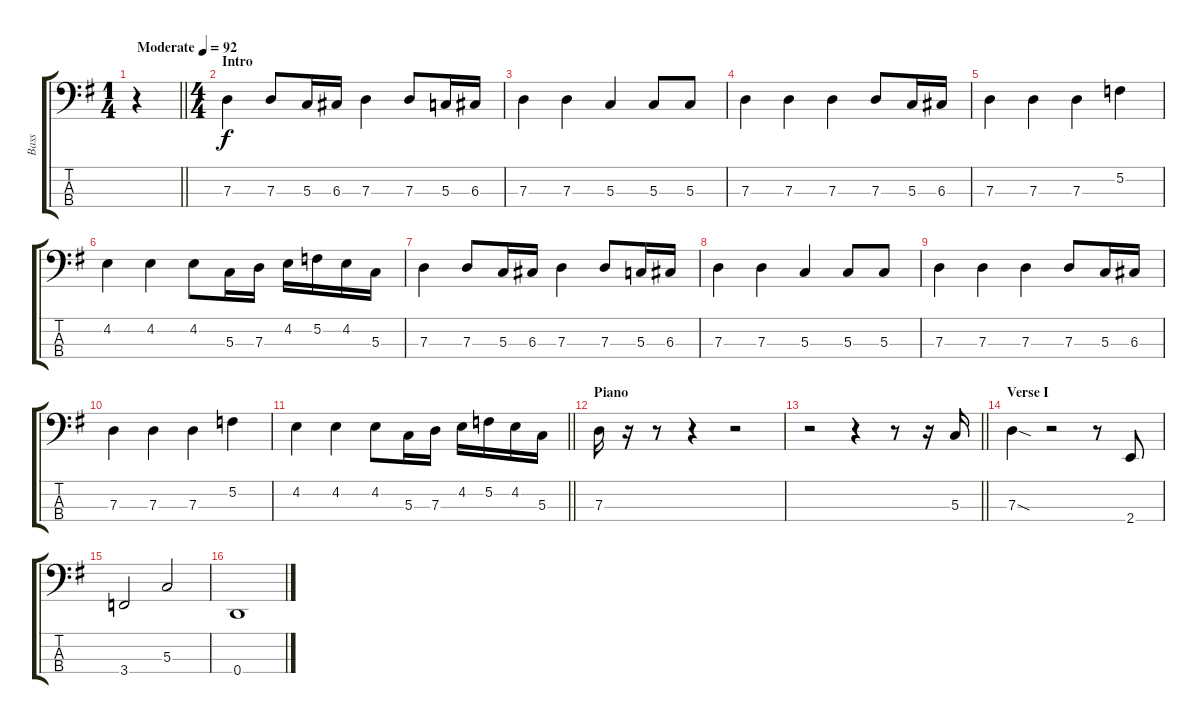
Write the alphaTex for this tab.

\track ("Bass" "Bass") {instrument electricbassfinger}
\staff {score tabs}
\tuning (F2 C2 G1 D1) {hide}
\ts (1 4)
\tempo (92 "Moderate")
\clef f4
\barLineRight lightlight
\ks eminor
r.4{dy f instrument electricbassfinger} |
\ts (4 4)
\section ("" "Intro")
7.3.4 7.3.8 5.3.16 6.3.16 7.3.4 7.3.8 5.3.16 6.3.16 |
7.3.4 7.3.4 5.3.4 5.3.8 5.3.8 |
7.3.4 7.3.4 7.3.4 7.3.8 5.3.16 6.3.16 |
7.3.4 7.3.4 7.3.4 5.2.4 |
4.2.4 4.2.4 4.2.8 5.3.16 7.3.16 4.2.16 5.2.16 4.2.16 5.3.16 |
7.3.4 7.3.8 5.3.16 6.3.16 7.3.4 7.3.8 5.3.16 6.3.16 |
7.3.4 7.3.4 5.3.4 5.3.8 5.3.8 |
7.3.4 7.3.4 7.3.4 7.3.8 5.3.16 6.3.16 |
7.3.4 7.3.4 7.3.4 5.2.4 |
\barLineRight lightlight
4.2.4 4.2.4 4.2.8 5.3.16 7.3.16 4.2.16 5.2.16 4.2.16 5.3.16 |
\section ("" "Piano")
7.3.16 r.16 r.8 r.4 r.2 |
\barLineRight lightlight
r.2 r.4 r.8 r.16 5.3.16 |
\section ("" "Verse I")
7.3{sod}.4 r.2 r.8 2.4.8 |
3.4.2 5.3.2 |
0.4.1
